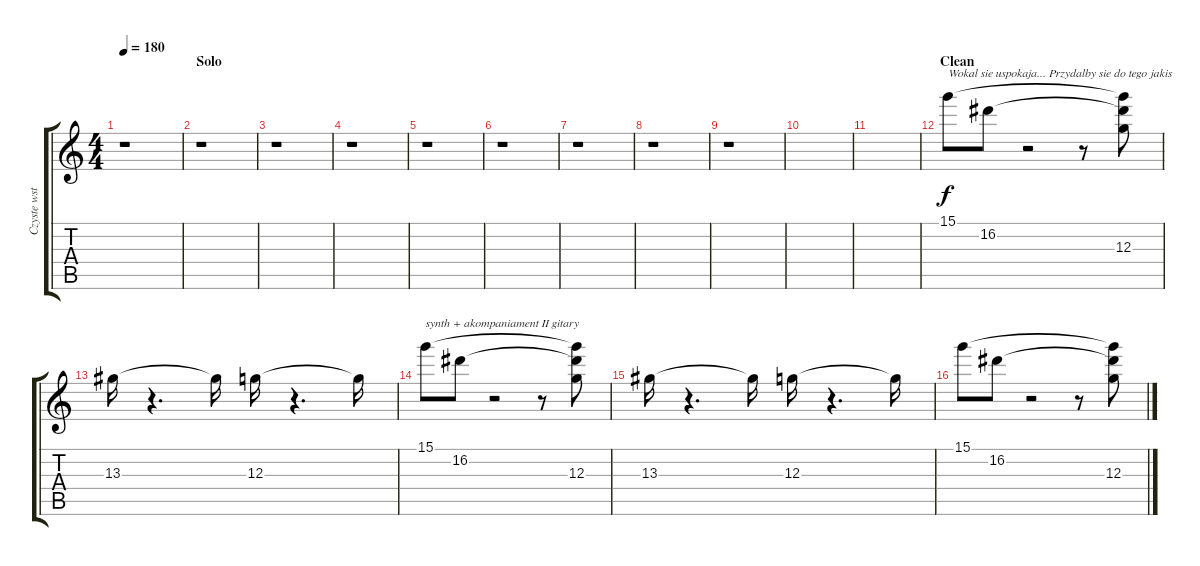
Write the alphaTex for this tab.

\track ("Czyste wstawki" "Czyste wst") {instrument acousticguitarsteel}
\staff {score tabs}
\tuning (E4 B3 G3 D3 A2 E2) {hide}
\ts (4 4)
\tempo 180
\clef g2
\ks c
r.1{dy f} |
\section ("" "Solo")
r.1 |
r.1 |
r.1 |
r.1 |
r.1 |
r.1 |
r.1 |
r.1 |
|
|
\section ("" "Clean")
15.1.8{txt "Wokal sie uspokaja... Przydalby sie do tego jakis"} 16.2.8 r.2 r.8 (15.1{t} 16.2{t} 12.3).8 |
13.3.16 r.4{d} 13.3{t}.16 12.3.16 r.4{d} 12.3{t}.16 |
15.1.8{txt "synth + akompaniament II gitary"} 16.2.8 r.2 r.8 (15.1{t} 16.2{t} 12.3).8 |
13.3.16 r.4{d} 13.3{t}.16 12.3.16 r.4{d} 12.3{t}.16 |
15.1.8 16.2.8 r.2 r.8 (15.1{t} 16.2{t} 12.3).8
